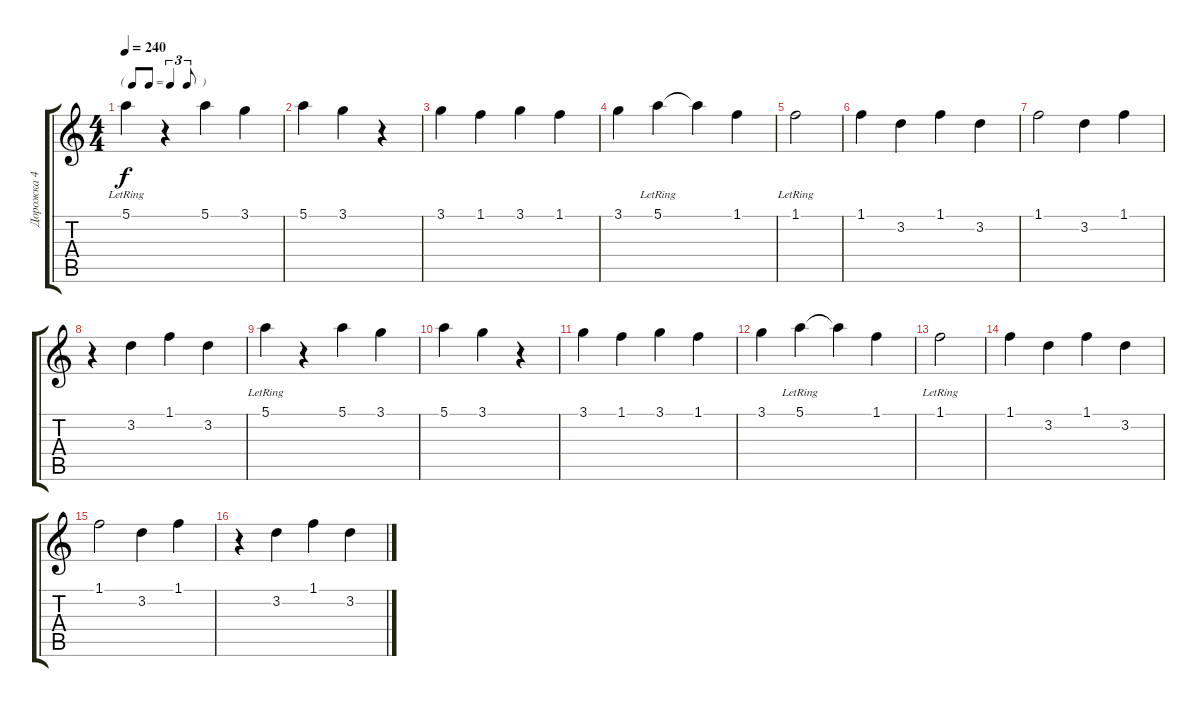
\track ("Дорожка 4" "Дорожка 4") {instrument electricguitarjazz}
\staff {score tabs}
\tuning (E4 B3 G3 D3 A2 E2) {hide}
\ts (4 4)
\tf triplet8th
\tempo 240
\clef g2
\ks c
5.1{lr}.4{dy f} r.4 5.1.4 3.1.4 |
5.1.4 3.1.4 r.4 |
3.1.4 1.1.4 3.1.4 1.1.4 |
3.1.4 5.1{lr}.4 5.1{t}.4 1.1.4 |
1.1{lr}.2 |
1.1.4 3.2.4 1.1.4 3.2.4 |
1.1.2 3.2.4 1.1.4 |
r.4 3.2.4 1.1.4 3.2.4 |
5.1{lr}.4 r.4 5.1.4 3.1.4 |
5.1.4 3.1.4 r.4 |
3.1.4 1.1.4 3.1.4 1.1.4 |
3.1.4 5.1{lr}.4 5.1{t}.4 1.1.4 |
1.1{lr}.2 |
1.1.4 3.2.4 1.1.4 3.2.4 |
1.1.2 3.2.4 1.1.4 |
r.4 3.2.4 1.1.4 3.2.4
